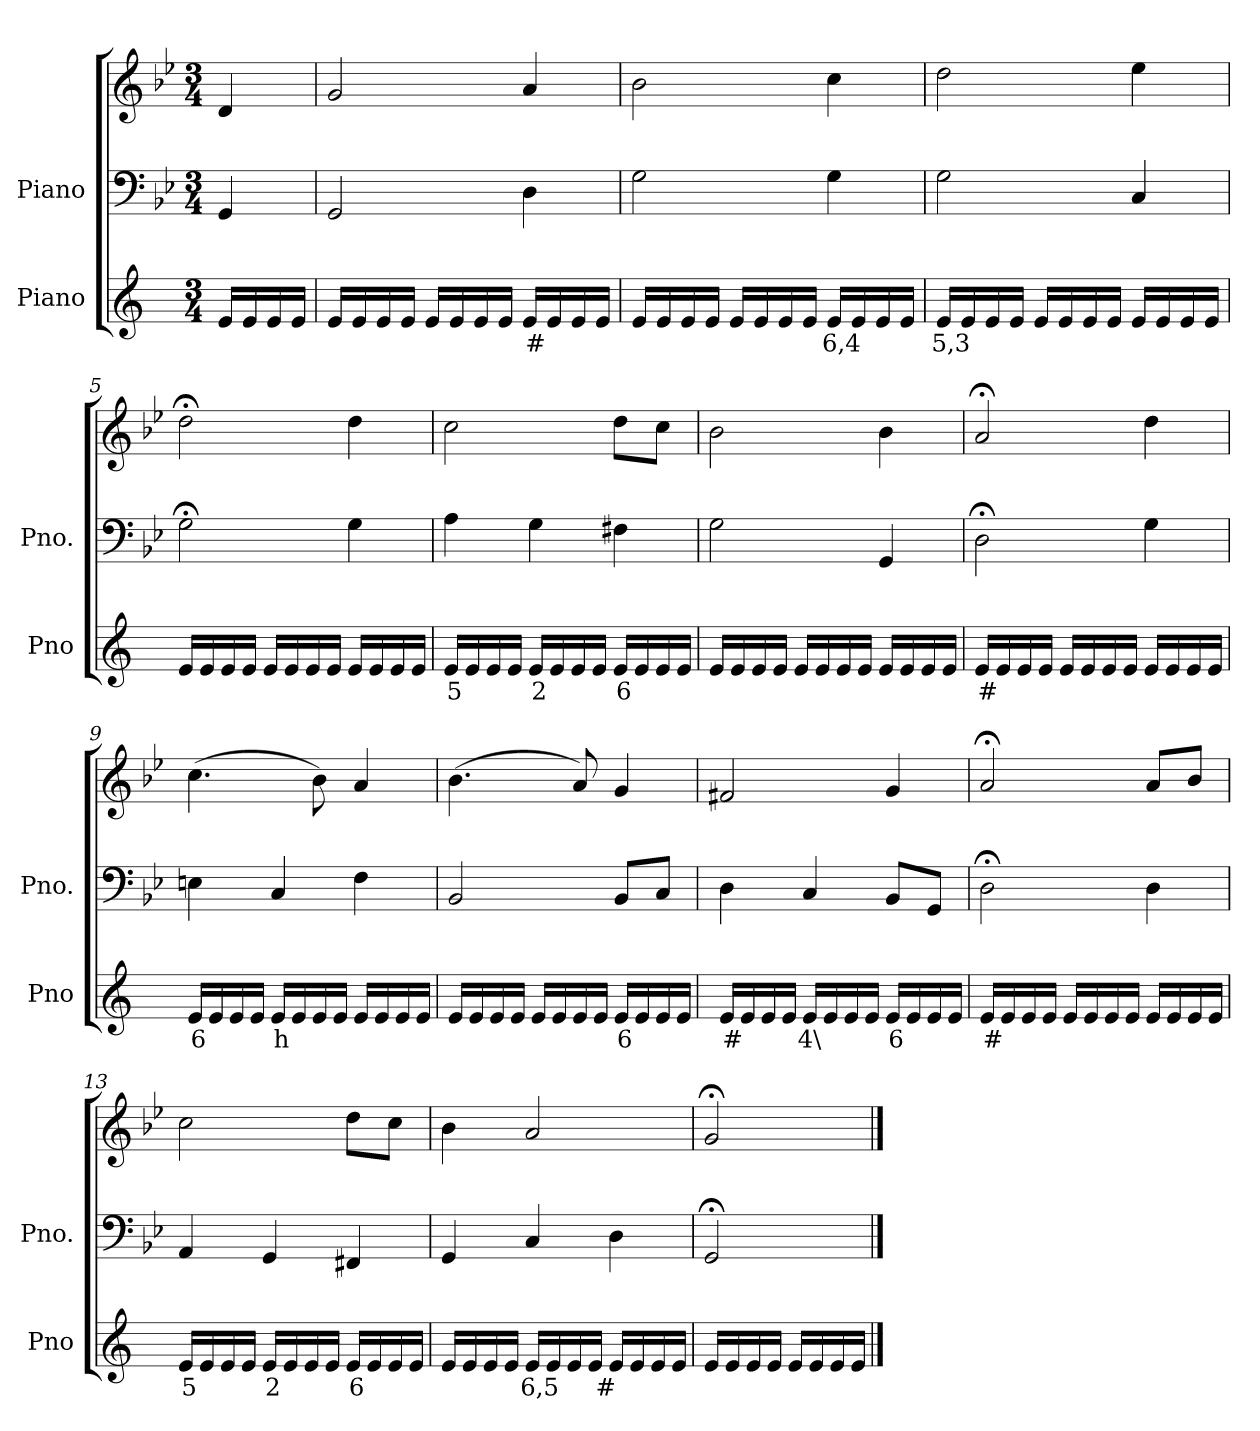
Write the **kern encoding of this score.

**kern	**text	**kern	**kern
*part2	*part2	*part1	*part1
*staff3	*staff3	*staff2	*staff1
*I"Piano	*	*I"Piano	*
*I'Pno	*	*I'Pno.	*
*clefG2	*	*clefF4	*clefG2
*k[]	*	*k[b-e-]	*k[b-e-]
*M3/4	*	*M3/4	*M3/4
=1	=1	=1	=1
16e/LL	.	4GG/	4d/
16e/	.	.	.
16e/	.	.	.
16e/JJ	.	.	.
=2	=2	=2	=2
16e/LL	.	2GG/	2g/
16e/	.	.	.
16e/	.	.	.
16e/JJ	.	.	.
16e/LL	.	.	.
16e/	.	.	.
16e/	.	.	.
16e/JJ	.	.	.
!	!LO:LY:b	!	!
16e/LL	#	4D\	4a/
16e/	.	.	.
16e/	.	.	.
16e/JJ	.	.	.
=3	=3	=3	=3
16e/LL	.	2G\	2b-\
16e/	.	.	.
16e/	.	.	.
16e/JJ	.	.	.
16e/LL	.	.	.
16e/	.	.	.
16e/	.	.	.
16e/JJ	.	.	.
!	!LO:LY:b	!	!
16e/LL	6,4	4G\	4cc\
16e/	.	.	.
16e/	.	.	.
16e/JJ	.	.	.
=4	=4	=4	=4
!	!LO:LY:b	!	!
16e/LL	5,3	2G\	2dd\
16e/	.	.	.
16e/	.	.	.
16e/JJ	.	.	.
16e/LL	.	.	.
16e/	.	.	.
16e/	.	.	.
16e/JJ	.	.	.
16e/LL	.	4C/	4ee-\
16e/	.	.	.
16e/	.	.	.
16e/JJ	.	.	.
=5	=5	=5	=5
16e/LL	.	2G;<\	2dd;<\
16e/	.	.	.
16e/	.	.	.
16e/JJ	.	.	.
16e/LL	.	.	.
16e/	.	.	.
16e/	.	.	.
16e/JJ	.	.	.
16e/LL	.	4G\	4dd\
16e/	.	.	.
16e/	.	.	.
16e/JJ	.	.	.
=6	=6	=6	=6
!	!LO:LY:b	!	!
16e/LL	5	4A\	2cc\
16e/	.	.	.
16e/	.	.	.
16e/JJ	.	.	.
!	!LO:LY:b	!	!
16e/LL	2	4G\	.
16e/	.	.	.
16e/	.	.	.
16e/JJ	.	.	.
!	!LO:LY:b	!	!
16e/LL	6	4F#X\	8dd\L
16e/	.	.	.
16e/	.	.	8cc\J
16e/JJ	.	.	.
=7	=7	=7	=7
16e/LL	.	2G\	2b-\
16e/	.	.	.
16e/	.	.	.
16e/JJ	.	.	.
16e/LL	.	.	.
16e/	.	.	.
16e/	.	.	.
16e/JJ	.	.	.
16e/LL	.	4GG/	4b-\
16e/	.	.	.
16e/	.	.	.
16e/JJ	.	.	.
=8	=8	=8	=8
!	!LO:LY:b	!	!
16e/LL	#	2D;<\	2a;</
16e/	.	.	.
16e/	.	.	.
16e/JJ	.	.	.
16e/LL	.	.	.
16e/	.	.	.
16e/	.	.	.
16e/JJ	.	.	.
16e/LL	.	4G\	4dd\
16e/	.	.	.
16e/	.	.	.
16e/JJ	.	.	.
=9	=9	=9	=9
!	!LO:LY:b	!	!
16e/LL	6	4En\	(>4.cc\
16e/	.	.	.
16e/	.	.	.
16e/JJ	.	.	.
!	!LO:LY:b	!	!
16e/LL	h	4C/	.
16e/	.	.	.
16e/	.	.	8b-\)
16e/JJ	.	.	.
16e/LL	.	4F\	4a/
16e/	.	.	.
16e/	.	.	.
16e/JJ	.	.	.
=10	=10	=10	=10
16e/LL	.	2BB-/	(>4.b-\
16e/	.	.	.
16e/	.	.	.
16e/JJ	.	.	.
16e/LL	.	.	.
16e/	.	.	.
16e/	.	.	8a/)
16e/JJ	.	.	.
!	!LO:LY:b	!	!
16e/LL	6	8BB-/L	4g/
16e/	.	.	.
!	!LO:LY:b	!	!
16e/	_	8C/J	.
16e/JJ	.	.	.
=11	=11	=11	=11
!	!LO:LY:b	!	!
16e/LL	#	4D\	2f#X/
16e/	.	.	.
16e/	.	.	.
16e/JJ	.	.	.
!	!LO:LY:b	!	!
16e/LL	4\	4C/	.
16e/	.	.	.
16e/	.	.	.
16e/JJ	.	.	.
!	!LO:LY:b	!	!
16e/LL	6	8BB-/L	4g/
16e/	.	.	.
!	!LO:LY:b	!	!
16e/	_	8GG/J	.
16e/JJ	.	.	.
=12	=12	=12	=12
!	!LO:LY:b	!	!
16e/LL	#	2D;<\	2a;</
16e/	.	.	.
16e/	.	.	.
16e/JJ	.	.	.
16e/LL	.	.	.
16e/	.	.	.
16e/	.	.	.
16e/JJ	.	.	.
16e/LL	.	4D\	8a/L
16e/	.	.	.
16e/	.	.	8b-/J
16e/JJ	.	.	.
=13	=13	=13	=13
!	!LO:LY:b	!	!
16e/LL	5	4AA/	2cc\
16e/	.	.	.
16e/	.	.	.
16e/JJ	.	.	.
!	!LO:LY:b	!	!
16e/LL	2	4GG/	.
16e/	.	.	.
16e/	.	.	.
16e/JJ	.	.	.
!	!LO:LY:b	!	!
16e/LL	6	4FF#X/	8dd\L
16e/	.	.	.
16e/	.	.	8cc\J
16e/JJ	.	.	.
=14	=14	=14	=14
16e/LL	.	4GG/	4b-\
16e/	.	.	.
16e/	.	.	.
16e/JJ	.	.	.
!	!LO:LY:b	!	!
16e/LL	6,5	4C/	2a/
16e/	.	.	.
16e/	.	.	.
16e/JJ	.	.	.
!	!LO:LY:b	!	!
16e/LL	#	4D\	.
16e/	.	.	.
16e/	.	.	.
16e/JJ	.	.	.
=15	=15	=15	=15
16e/LL	.	2GG;</	2g;</
16e/	.	.	.
16e/	.	.	.
16e/JJ	.	.	.
16e/LL	.	.	.
16e/	.	.	.
16e/	.	.	.
16e/JJ	.	.	.
==	==	==	==
*-	*-	*-	*-
